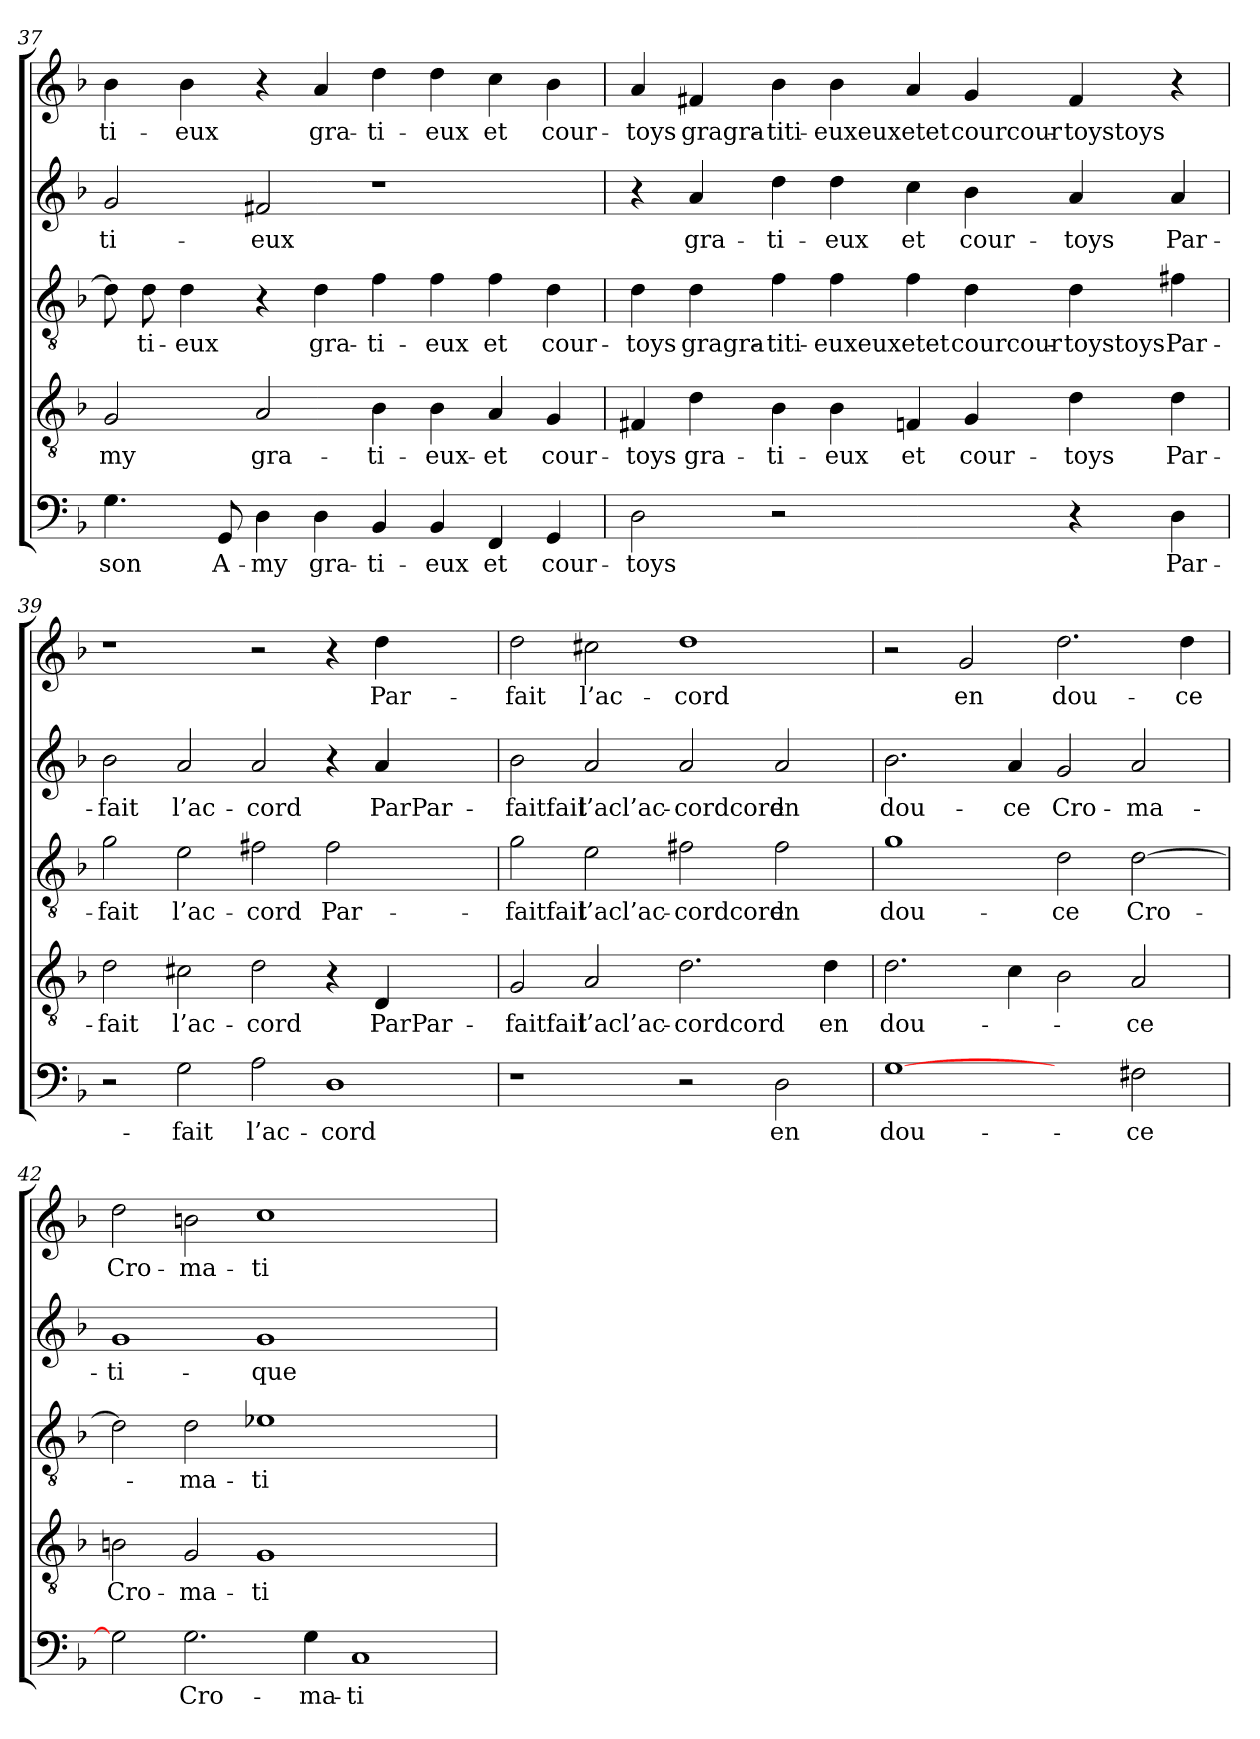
**kern	**text	**kern	**text	**kern	**text	**kern	**text	**kern	**text
*part5	*part5	*part4	*part4	*part3	*part3	*part2	*part2	*part1	*part1
*staff5	*staff5	*staff4	*staff4	*staff3	*staff3	*staff2	*staff2	*staff1	*staff1
*clefF4	*	*clefGv2	*	*clefGv2	*	*clefG2	*	*clefG2	*
*k[b-]	*	*k[b-]	*	*k[b-]	*	*k[b-]	*	*k[b-]	*
=37	=37	=37	=37	=37	=37	=37	=37	=37	=37
4.G	son	2G	-my	8d]	.	2g	-ti-	4b-	-ti-
.	.	.	.	8d	-ti-	.	.	.	.
.	.	.	.	4d	-eux	.	.	4b-	-eux
8GG	A-	.	.	.	.	.	.	.	.
4D	-my	2A	gra-	4r	.	2f#X	-eux	4r	.
4D	gra-	.	.	4d	gra-	.	.	4a	gra-
4BB-	-ti-	4B-	-ti-	4f	-ti-	1r	.	4dd	-ti-
4BB-	-eux	4B-	-eux-	4f	-eux	.	.	4dd	-eux
4FF	et	4A	-et	4f	et	.	.	4cc	et
4GG	cour-	4G	cour-	4d	cour-	.	.	4b-	cour-
=38	=38	=38	=38	=38	=38	=38	=38	=38	=38
2D	-toys	4F#X	-toys	4d	-toys	4r	.	4a	-toys
.	.	4d	gra-	4d	gragra-	4a	gra-	4f#X	gragra-
2r	.	4B-	-ti-	4f	-titi-	4dd	-ti-	4b-	-titi-
.	.	4B-	-eux	4f	-euxeux	4dd	-eux	4b-	-euxeux
2ryy	.	4Fn	et	4f	etet	4cc	et	4a	etet
.	.	4G	cour-	4d	courcour-	4b-	cour-	4g	courcour-
4r	.	4d	-toys	4d	-toystoys	4a	-toys	4f#	-toystoys
4D	Par-	4d	Par-	4f#X	Par-	4a	Par-	4r	.
!!LO:LB:g=z
=39	=39	=39	=39	=39	=39	=39	=39	=39	=39
2r	.	2d	-fait	2g	-fait	2b-	-fait	1r	.
2G	-fait	2c#X	l’ac-	2e	l’ac-	2a	l’ac-	.	.
2A	l’ac-	2d	-cord	2f#X	-cord	2a	-cord	2r	.
1D	-cord	4r	.	2f#	Par-	4r	.	4r	.
.	.	4D	ParPar-	.	.	4a	ParPar-	4dd	Par-
.	.	2ryy	.	2ryy	.	2ryy	.	2ryy	.
=40	=40	=40	=40	=40	=40	=40	=40	=40	=40
1r	.	2G	-faitfait	2g	faitfait	2b-	-faitfait	2dd	-fait
.	.	2A	l’acl’ac-	2e	l’acl’ac-	2a	l’acl’ac-	2cc#X	l’ac-
2r	.	2.d	-cordcord	2f#X	-cordcord	2a	-cordcord	1dd	-cord
2D	en	.	.	2f#	-en	2a	en	.	.
.	.	4d	en	.	.	.	.	.	.
=41	=41	=41	=41	=41	=41	=41	=41	=41	=41
[1G	dou-	2.d	dou-	1g	dou-	2.b-	dou-	2r	.
.	.	.	.	.	.	.	.	2g	en
.	.	4c	.	.	.	4a	-ce	.	.
2ryy	.	2B-	.	2d	-ce	2g	Cro-	2.dd	dou-
2F#X	-ce	2A	-ce	[2d	Cro-	2a	-ma-	.	.
.	.	.	.	.	.	.	.	4dd	-ce
=42	=42	=42	=42	=42	=42	=42	=42	=42	=42
2G]	.	2Bn	Cro-	2d]	.	1g	-ti-	2dd	Cro-
2.G	Cro-	2G	-ma-	2d	-ma-	.	.	2bn	-ma-
.	.	1G	-ti-	1e-X	-ti-	1g	-que	1cc	-ti-
4G	-ma-	.	.	.	.	.	.	.	.
1C	-ti-	.	.	.	.	.	.	.	.
.	.	2ryy	.	2ryy	.	2ryy	.	2ryy	.
=	=	=	=	=	=	=	=	=	=
*-	*-	*-	*-	*-	*-	*-	*-	*-	*-
